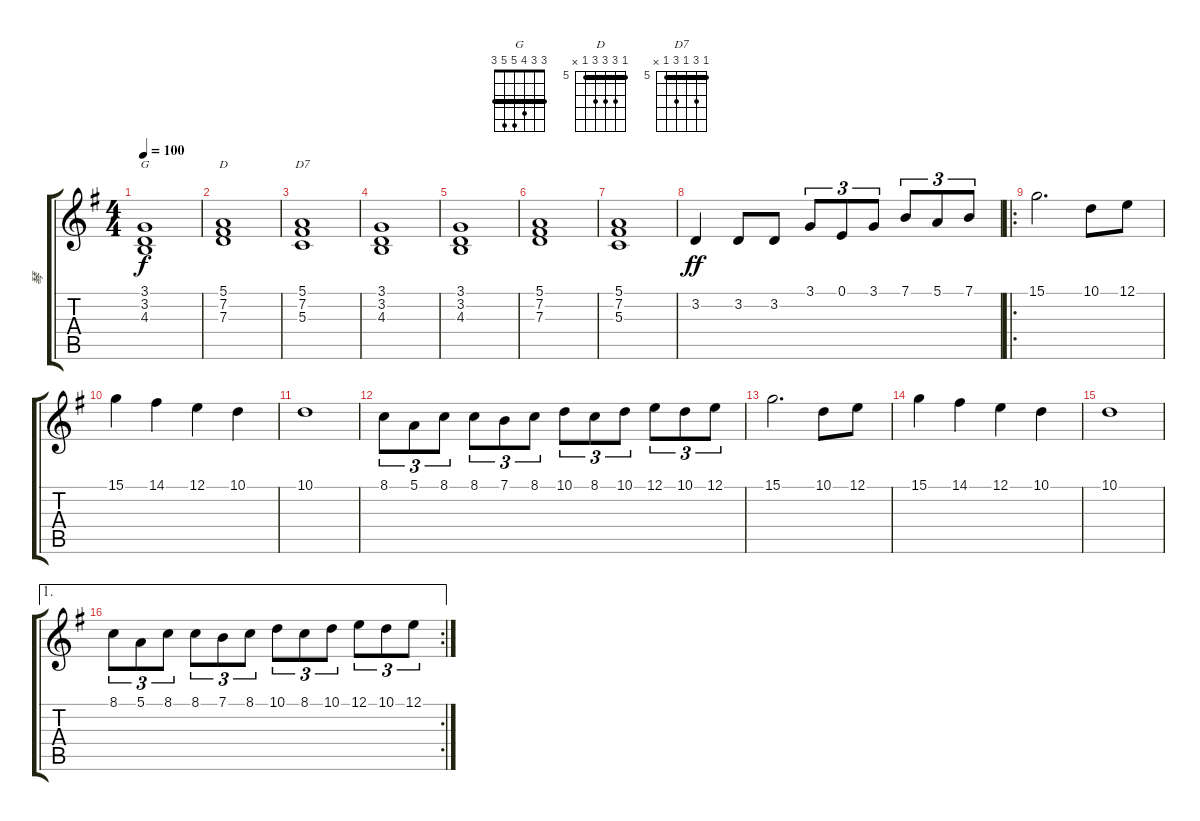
\track ("琴" "琴") {instrument stringensemble1}
\staff {score tabs}
\tuning (E4 B3 G3 D3 A2 E2) {hide}
\chord ("G" 3 3 4 5 5 3) {barre 3}
\chord ("D" 5 7 7 7 5 x) {firstfret 5 barre 5}
\chord ("D7" 5 7 5 7 5 x) {firstfret 5 barre 5}
\ts (4 4)
\tempo 100
\clef g2
\ks g
(3.1 3.2 4.3).1{ch "G" dy f} |
(5.1 7.2 7.3).1{ch "D"} |
(5.1 7.2 5.3).1{ch "D7"} |
(3.1 3.2 4.3).1 |
(3.1 3.2 4.3).1 |
(5.1 7.2 7.3).1 |
(5.1 7.2 5.3).1 |
3.2.4{dy ff} 3.2.8 3.2.8 3.1.8{tu (3 2)} 0.1.8{tu (3 2)} 3.1.8{tu (3 2)} 7.1.8{tu (3 2)} 5.1.8{tu (3 2)} 7.1.8{tu (3 2)} |
\ro
15.1.2{d} 10.1.8 12.1.8 |
15.1.4 14.1.4 12.1.4 10.1.4 |
10.1.1 |
8.1.8{tu (3 2)} 5.1.8{tu (3 2)} 8.1.8{tu (3 2)} 8.1.8{tu (3 2)} 7.1.8{tu (3 2)} 8.1.8{tu (3 2)} 10.1.8{tu (3 2)} 8.1.8{tu (3 2)} 10.1.8{tu (3 2)} 12.1.8{tu (3 2)} 10.1.8{tu (3 2)} 12.1.8{tu (3 2)} |
15.1.2{d} 10.1.8 12.1.8 |
15.1.4 14.1.4 12.1.4 10.1.4 |
10.1.1 |
\ae 1
\rc 2
8.1.8{tu (3 2)} 5.1.8{tu (3 2)} 8.1.8{tu (3 2)} 8.1.8{tu (3 2)} 7.1.8{tu (3 2)} 8.1.8{tu (3 2)} 10.1.8{tu (3 2)} 8.1.8{tu (3 2)} 10.1.8{tu (3 2)} 12.1.8{tu (3 2)} 10.1.8{tu (3 2)} 12.1.8{tu (3 2)}
